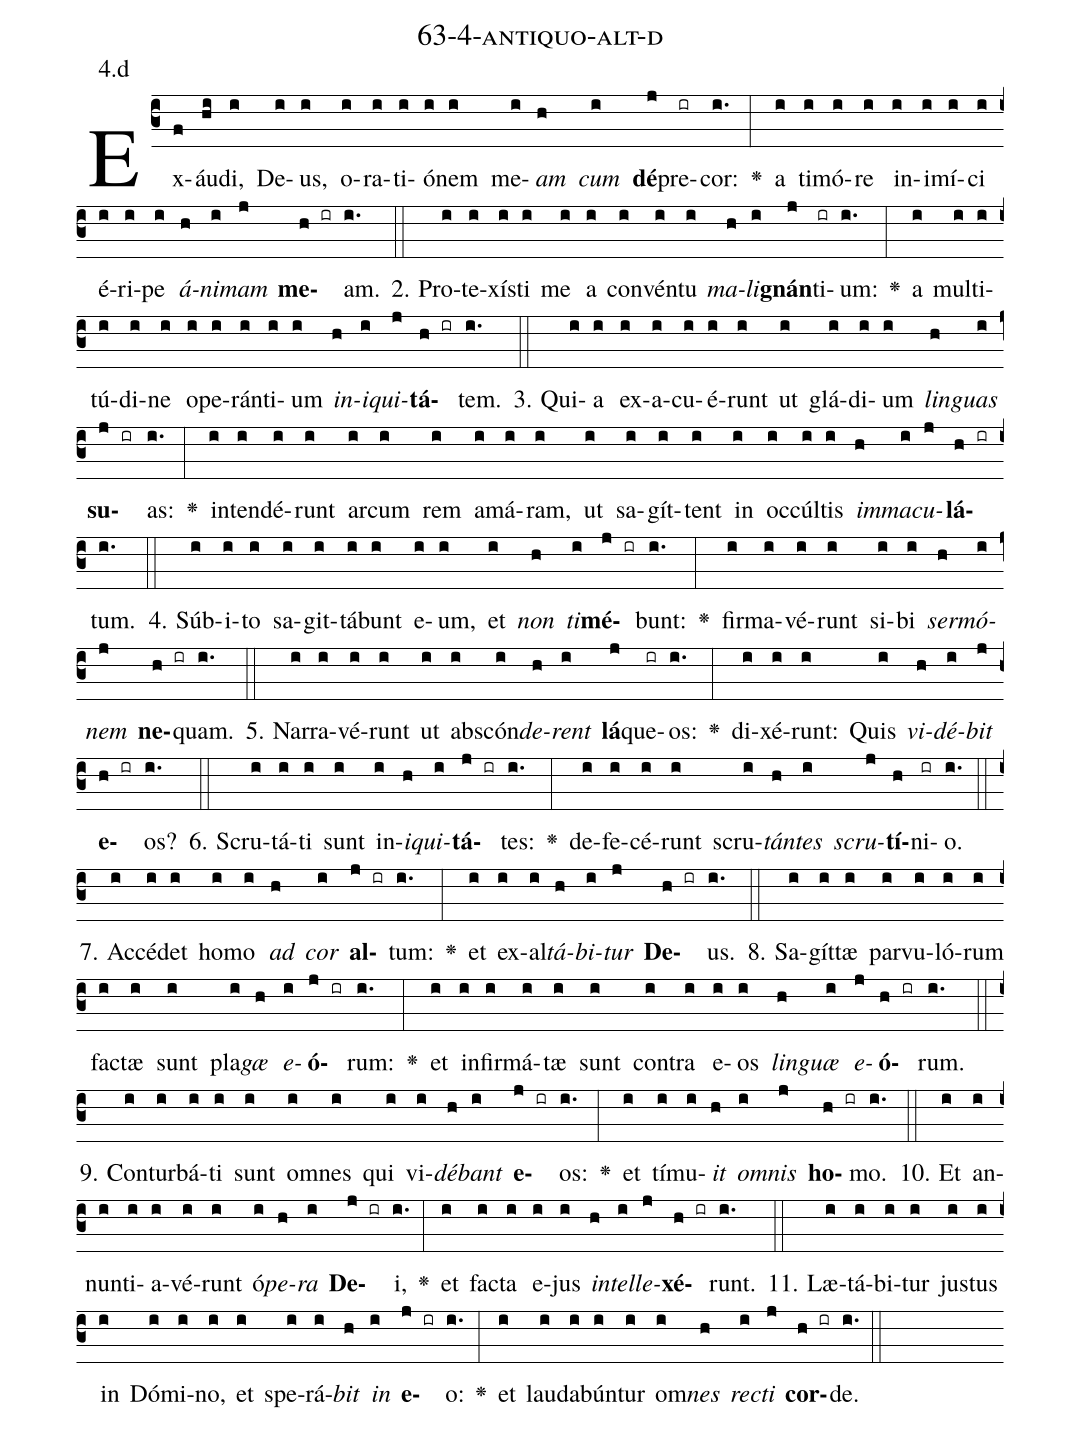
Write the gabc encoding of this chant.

name: 63-4-antiquo-alt-d;
annotation: 4.d;
%%
(c3)Ex(f)áu(hi)di,(i) De(i)us,(i) o(i)ra(i)ti(i)ó(i)nem(i) me(i)<i>am</i>(h) <i>cum</i>(i) <b>dé</b>(j)pre(ir)cor:(i.) <v>\greheightstar</v>(:) a(i) ti(i)mó(i)re(i) in(i)i(i)mí(i)ci(i) é(i)ri(i)pe(i) <i>á</i>(h)<i>ni</i>(i)<i>mam</i>(j) <b>me</b>(h ir)am.(i.) (::)
2. Pro(i)te(i)xís(i)ti(i) me(i) a(i) con(i)vén(i)tu(i) <i>ma</i>(h)<i>li</i>(i)<b>gnán</b>(j)ti(ir)um:(i.) <v>\greheightstar</v>(:) a(i) mul(i)ti(i)tú(i)di(i)ne(i) o(i)pe(i)rán(i)ti(i)um(i) <i>in</i>(h)<i>i</i>(i)<i>qui</i>(j)<b>tá</b>(h ir)tem.(i.) (::)
3. Qui(i)a(i) ex(i)a(i)cu(i)é(i)runt(i) ut(i) glá(i)di(i)um(i) <i>lin</i>(h)<i>guas</i>(i) <b>su</b>(j ir)as:(i.) <v>\greheightstar</v>(:) in(i)ten(i)dé(i)runt(i) ar(i)cum(i) rem(i) a(i)má(i)ram,(i) ut(i) sa(i)gít(i)tent(i) in(i) oc(i)cúl(i)tis(i) <i>im</i>(h)<i>ma</i>(i)<i>cu</i>(j)<b>lá</b>(h ir)tum.(i.) (::)
4. Súb(i)i(i)to(i) sa(i)git(i)tá(i)bunt(i) e(i)um,(i) et(i) <i>non</i>(h) <i>ti</i>(i)<b>mé</b>(j ir)bunt:(i.) <v>\greheightstar</v>(:) fir(i)ma(i)vé(i)runt(i) si(i)bi(i) <i>ser</i>(h)<i>mó</i>(i)<i>nem</i>(j) <b>ne</b>(h ir)quam.(i.) (::)
5. Nar(i)ra(i)vé(i)runt(i) ut(i) abs(i)cón(i)<i>de</i>(h)<i>rent</i>(i) <b>lá</b>(j)que(ir)os:(i.) <v>\greheightstar</v>(:) di(i)xé(i)runt:(i) Quis(i) <i>vi</i>(h)<i>dé</i>(i)<i>bit</i>(j) <b>e</b>(h ir)os?(i.) (::)
6. Scru(i)tá(i)ti(i) sunt(i) in(i)<i>i</i>(h)<i>qui</i>(i)<b>tá</b>(j ir)tes:(i.) <v>\greheightstar</v>(:) de(i)fe(i)cé(i)runt(i) scru(i)<i>tán</i>(h)<i>tes</i>(i) <i>scru</i>(j)<b>tí</b>(h)ni(ir)o.(i.) (::)
7. Ac(i)cé(i)det(i) ho(i)mo(i) <i>ad</i>(h) <i>cor</i>(i) <b>al</b>(j ir)tum:(i.) <v>\greheightstar</v>(:) et(i) ex(i)al(i)<i>tá</i>(h)<i>bi</i>(i)<i>tur</i>(j) <b>De</b>(h ir)us.(i.) (::)
8. Sa(i)gít(i)tæ(i) par(i)vu(i)ló(i)rum(i) fac(i)tæ(i) sunt(i) pla(i)<i>gæ</i>(h) <i>e</i>(i)<b>ó</b>(j ir)rum:(i.) <v>\greheightstar</v>(:) et(i) in(i)fir(i)má(i)tæ(i) sunt(i) con(i)tra(i) e(i)os(i) <i>lin</i>(h)<i>guæ</i>(i) <i>e</i>(j)<b>ó</b>(h ir)rum.(i.) (::)
9. Con(i)tur(i)bá(i)ti(i) sunt(i) om(i)nes(i) qui(i) vi(i)<i>dé</i>(h)<i>bant</i>(i) <b>e</b>(j ir)os:(i.) <v>\greheightstar</v>(:) et(i) tí(i)mu(i)<i>it</i>(h) <i>om</i>(i)<i>nis</i>(j) <b>ho</b>(h ir)mo.(i.) (::)
10. Et(i) an(i)nun(i)ti(i)a(i)vé(i)runt(i) ó(i)<i>pe</i>(h)<i>ra</i>(i) <b>De</b>(j ir)i,(i.) <v>\greheightstar</v>(:) et(i) fac(i)ta(i) e(i)jus(i) <i>in</i>(h)<i>tel</i>(i)<i>le</i>(j)<b>xé</b>(h ir)runt.(i.) (::)
11. Læ(i)tá(i)bi(i)tur(i) jus(i)tus(i) in(i) Dó(i)mi(i)no,(i) et(i) spe(i)rá(i)<i>bit</i>(h) <i>in</i>(i) <b>e</b>(j ir)o:(i.) <v>\greheightstar</v>(:) et(i) lau(i)da(i)bún(i)tur(i) om(i)<i>nes</i>(h) <i>rec</i>(i)<i>ti</i>(j) <b>cor</b>(h ir)de.(i.) (::)
